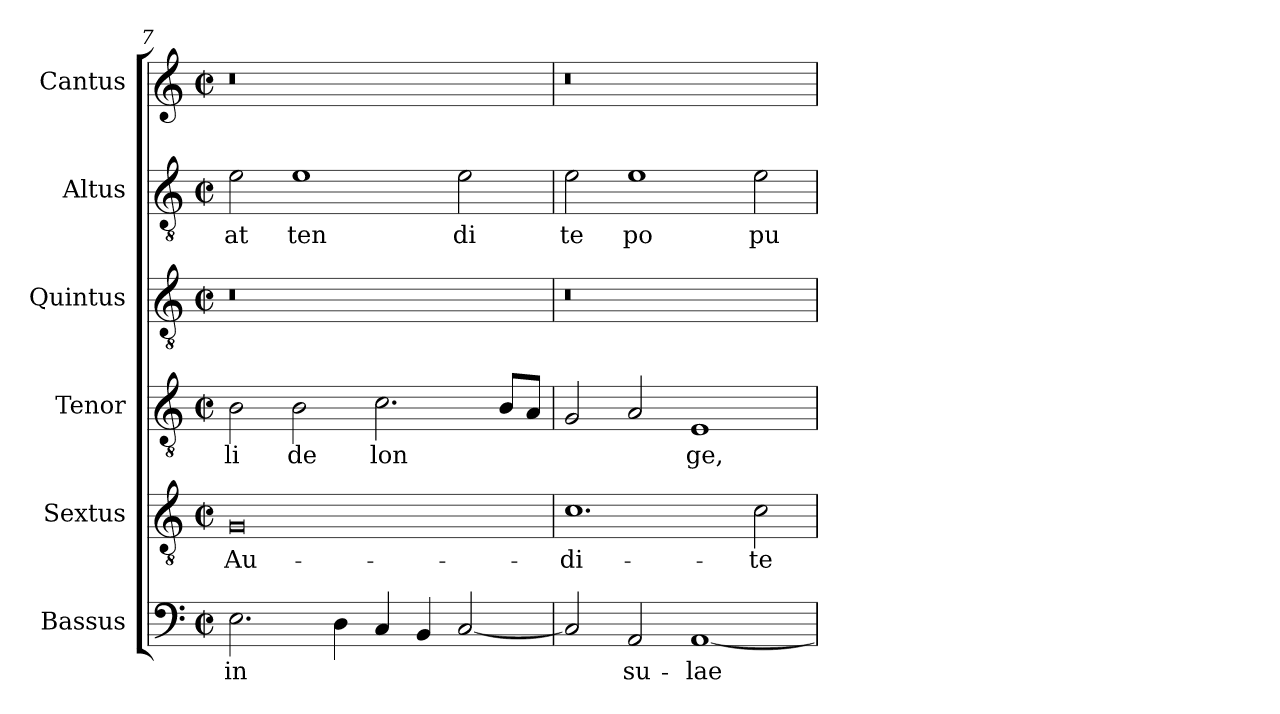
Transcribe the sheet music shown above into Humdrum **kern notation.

**kern	**text	**kern	**text	**kern	**text	**kern	**kern	**text	**kern
*part6	*part6	*part5	*part5	*part4	*part4	*part3	*part2	*part2	*part1
*staff6	*staff6	*staff5	*staff5	*staff4	*staff4	*staff3	*staff2	*staff2	*staff1
*I"Bassus	*	*I"Sextus	*	*I"Tenor	*	*I"Quintus	*I"Altus	*	*I"Cantus
*clefF4	*	*clefGv2	*	*clefGv2	*	*clefGv2	*clefGv2	*	*clefG2
*M2/2	*	*M2/2	*	*M2/2	*	*M2/2	*M2/2	*	*M2/2
*met(c|)	*	*met(c|)	*	*met(c|)	*	*met(c|)	*met(c|)	*	*met(c|)
=7	=7	=7	=7	=7	=7	=7	=7	=7	=7
!	!LO:LY:b:cj	!	!LO:LY:b:cj	!	!LO:LY:b:cj	!	!	!LO:LY:b:cj	!
2.E\	in	0G	Au-	2B\	li	0r	2e\	at	0r
!	!	!	!	!	!LO:LY:b:cj	!	!	!LO:LY:b:cj	!
.	.	.	.	2B\	de	.	1e	ten	.
4D\	.	.	.	.	.	.	.	.	.
!	!	!	!	!	!LO:LY:b	!	!	!	!
4C/	.	.	.	2.c\	lon	.	.	.	.
4BB/	.	.	.	.	.	.	.	.	.
!	!	!	!	!	!	!	!	!LO:LY:b:cj	!
[>2C/	.	.	.	.	.	.	2e\	di	.
.	.	.	.	8B/L	.	.	.	.	.
.	.	.	.	8A/J	.	.	.	.	.
!!LO:LB:g=z
=8	=8	=8	=8	=8	=8	=8	=8	=8	=8
!	!	!	!LO:LY:b:cj	!	!	!	!	!LO:LY:b:cj	!
2C/]	.	1.c	-di-	2G/	.	0r	2e\	te	0r
!	!LO:LY:b:cj	!	!	!	!	!	!	!LO:LY:b:cj	!
2AA/	su-	.	.	2A/	.	.	1e	po	.
!	!LO:LY:b:cj	!	!	!	!LO:LY:b:cj	!	!	!	!
[<1AA	-lae	.	.	1E	ge,	.	.	.	.
!	!	!	!LO:LY:b:cj	!	!	!	!	!LO:LY:b:cj	!
.	.	2c\	-te	.	.	.	2e\	pu	.
=	=	=	=	=	=	=	=	=	=
*-	*-	*-	*-	*-	*-	*-	*-	*-	*-
